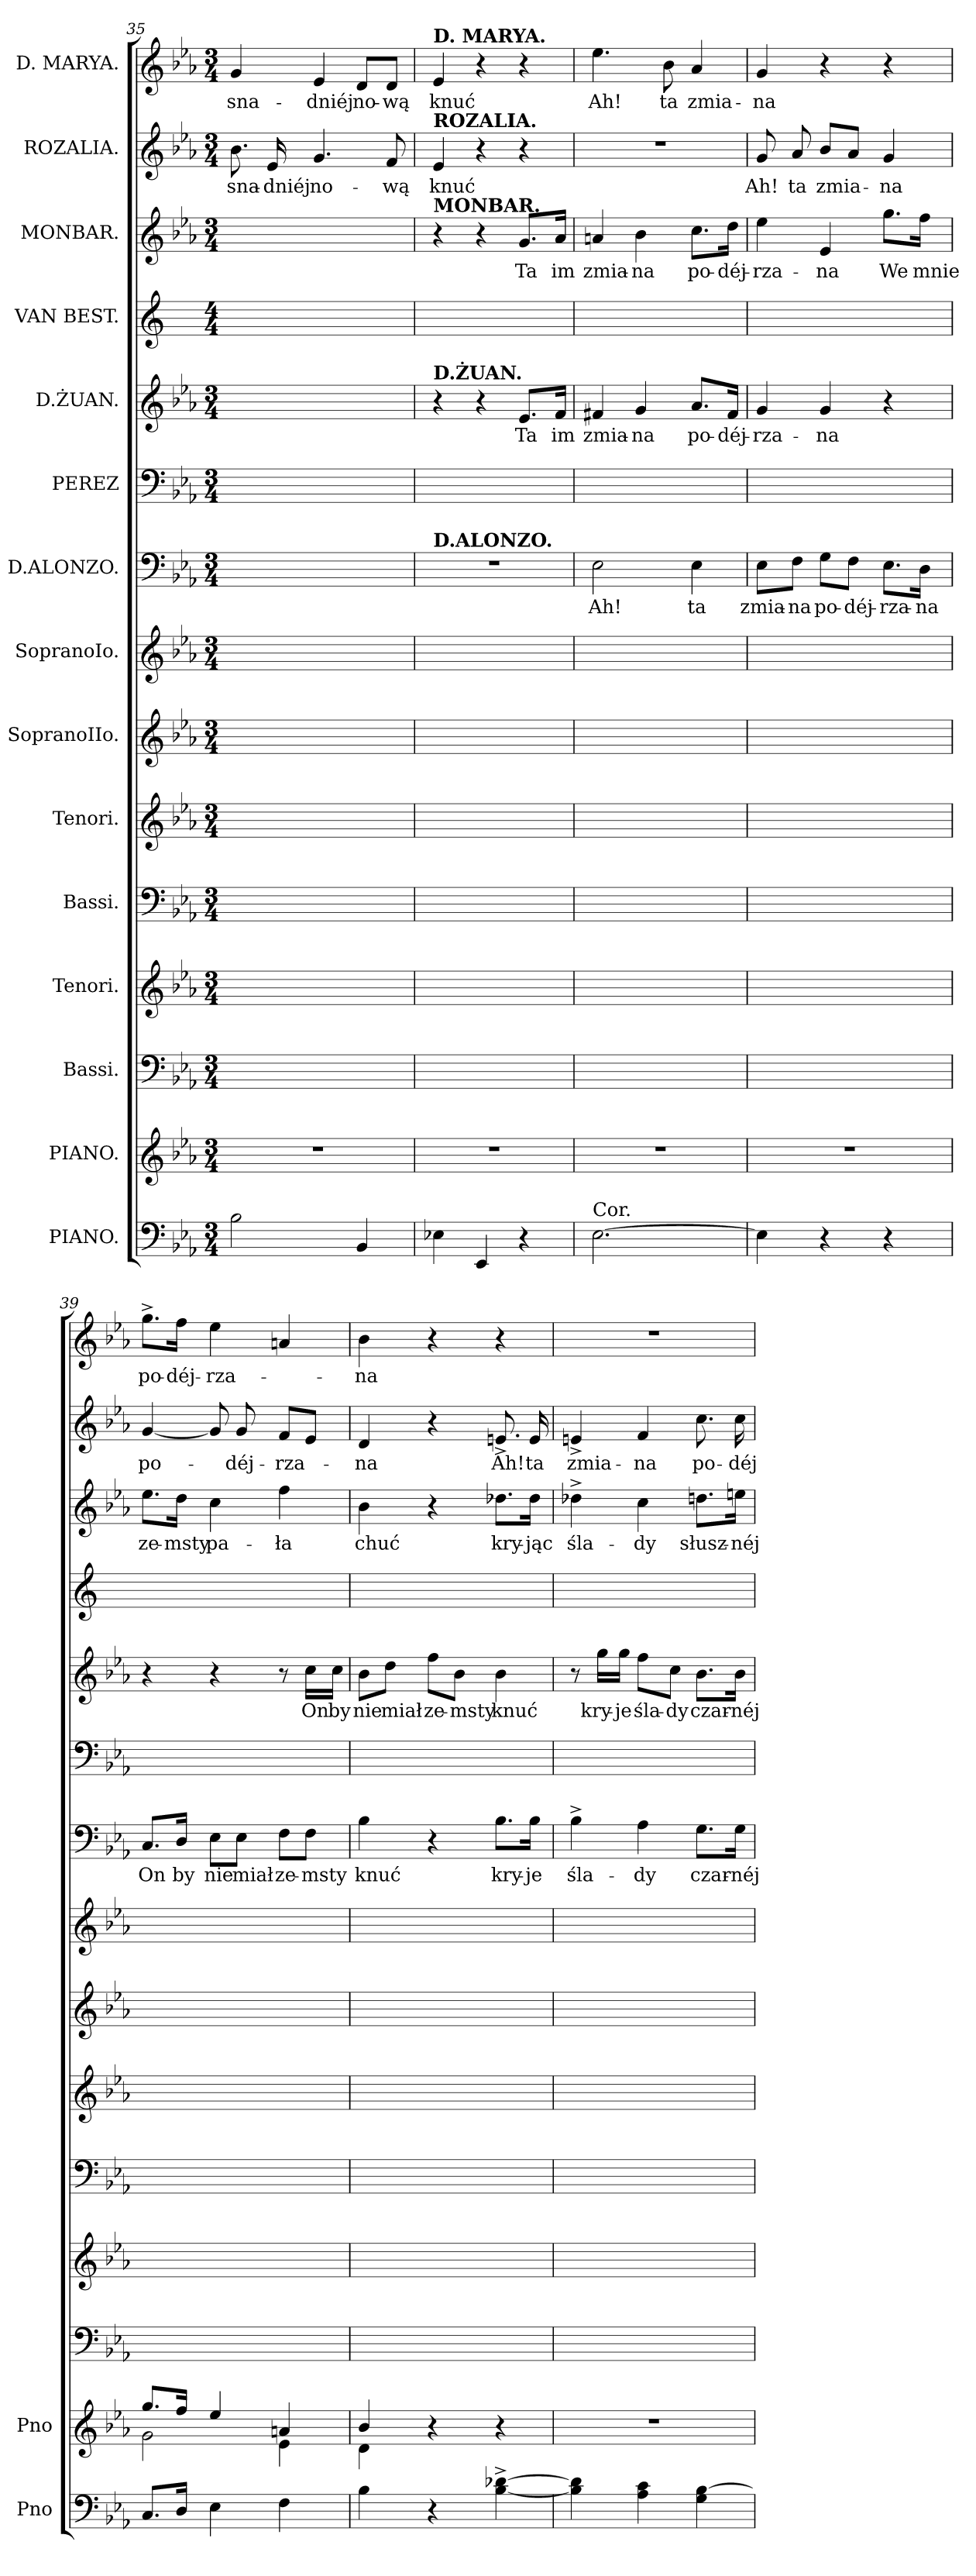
**kern	**kern	**kern	**kern	**kern	**kern	**kern	**kern	**kern	**text	**kern	**kern	**text	**kern	**kern	**text	**kern	**text	**kern	**text
*part15	*part14	*part13	*part12	*part11	*part10	*part9	*part8	*part7	*part7	*part6	*part5	*part5	*part4	*part3	*part3	*part2	*part2	*part1	*part1
*staff15	*staff14	*staff13	*staff12	*staff11	*staff10	*staff9	*staff8	*staff7	*staff7	*staff6	*staff5	*staff5	*staff4	*staff3	*staff3	*staff2	*staff2	*staff1	*staff1
*I"PIANO.	*I"PIANO.	*I"Bassi.	*I"Tenori.	*I"Bassi.	*I"Tenori.	*I"SopranoIIo.	*I"SopranoIo.	*I"D.ALONZO.	*	*I"PEREZ	*I"D.ŻUAN.	*	*I"VAN BEST.	*I"MONBAR.	*	*I"ROZALIA.	*	*I"D. MARYA.	*
*I'Pno	*I'Pno	*	*	*	*	*	*	*	*	*	*	*	*	*	*	*	*	*	*
*clefF4	*clefG2	*clefF4	*clefG2	*clefF4	*clefG2	*clefG2	*clefG2	*clefF4	*	*clefF4	*clefG2	*	*clefG2	*clefG2	*	*clefG2	*	*clefG2	*
*	*	*	*ITrd8c12	*	*ITrd8c12	*	*	*	*	*	*ITrd8c12	*	*ITrd8c12	*ITrd8c12	*	*	*	*	*
*k[b-e-a-]	*k[b-e-a-]	*k[b-e-a-]	*k[b-e-a-]	*k[b-e-a-]	*k[b-e-a-]	*k[b-e-a-]	*k[b-e-a-]	*k[b-e-a-]	*	*k[b-e-a-]	*k[b-e-a-]	*	*k[]	*k[b-e-a-]	*	*k[b-e-a-]	*	*k[b-e-a-]	*
*M3/4	*M3/4	*M3/4	*M3/4	*M3/4	*M3/4	*M3/4	*M3/4	*M3/4	*	*M3/4	*M3/4	*	*M4/4	*M3/4	*	*M3/4	*	*M3/4	*
=35	=35	=35	=35	=35	=35	=35	=35	=35	=35	=35	=35	=35	=35	=35	=35	=35	=35	=35	=35
2B-\	2.r	2.ryy	2.ryy	2.ryy	2.ryy	2.ryy	2.ryy	2.ryy	.	2.ryy	2.ryy	.	2.ryy	2.ryy	.	8.b-\	sna-	4g/	sna-
.	.	.	.	.	.	.	.	.	.	.	.	.	.	.	.	16e-/	-dniéj	.	.
.	.	.	.	.	.	.	.	.	.	.	.	.	.	.	.	4.g/	no-	4e-/	-dniéj
4BB-/	.	.	.	.	.	.	.	.	.	.	.	.	.	.	.	.	.	8d/L	no-
.	.	.	.	.	.	.	.	.	.	.	.	.	.	.	.	8f/	-wą	8d/J	-wą
=36	=36	=36	=36	=36	=36	=36	=36	=36	=36	=36	=36	=36	=36	=36	=36	=36	=36	=36	=36
!	!	!	!	!	!	!	!	!	!	!	!	!	!	!	!	!	!	!LO:TX:a:B:t=D. MARYA.	!
!	!	!	!	!	!	!	!	!	!	!	!	!	!	!	!	!LO:TX:a:B:t=ROZALIA.	!	!	!
!	!	!	!	!	!	!	!	!	!	!	!	!	!	!LO:TX:a:B:t=MONBAR.	!	!	!	!	!
!	!	!	!	!	!	!	!	!	!	!	!LO:TX:a:B:t=D.ŻUAN.	!	!	!	!	!	!	!	!
!	!	!	!	!	!	!	!	!LO:TX:a:B:t=D.ALONZO.	!	!	!	!	!	!	!	!	!	!	!
4E-X\	2.r	2.ryy	2.ryy	2.ryy	2.ryy	2.ryy	2.ryy	2.r	.	2.ryy	4r	.	2.ryy	4r	.	4e-/	knuć	4e-/	knuć
4EE-/	.	.	.	.	.	.	.	.	.	.	4r	.	.	4r	.	4r	.	4r	.
4r	.	.	.	.	.	.	.	.	.	.	8.E-/L	Ta	.	8.G/L	Ta	4r	.	4r	.
.	.	.	.	.	.	.	.	.	.	.	16F/Jk	im	.	16A-/Jk	im	.	.	.	.
=37	=37	=37	=37	=37	=37	=37	=37	=37	=37	=37	=37	=37	=37	=37	=37	=37	=37	=37	=37
!LO:TX:a:t=Cor.	!	!	!	!	!	!	!	!	!	!	!	!	!	!	!	!	!	!	!
[2.E-\	2.r	2.ryy	2.ryy	2.ryy	2.ryy	2.ryy	2.ryy	2E-\	Ah!	2.ryy	4F#X/	zmia-	2.ryy	4An/	zmia-	2.r	.	4.ee-\	Ah!
.	.	.	.	.	.	.	.	.	.	.	4G/	-na	.	4B-\	-na	.	.	.	.
.	.	.	.	.	.	.	.	.	.	.	.	.	.	.	.	.	.	8b-\	ta
.	.	.	.	.	.	.	.	4E-\	ta	.	8.A-/L	po-	.	8.c\L	po-	.	.	4a-/	zmia-
.	.	.	.	.	.	.	.	.	.	.	16F#/Jk	-déj-	.	16d\Jk	-déj-	.	.	.	.
=38	=38	=38	=38	=38	=38	=38	=38	=38	=38	=38	=38	=38	=38	=38	=38	=38	=38	=38	=38
4E-\]	2.r	2.ryy	2.ryy	2.ryy	2.ryy	2.ryy	2.ryy	8E-\L	zmia-	2.ryy	4G/	-rza-	2.ryy	4e-\	-rza-	8g/	Ah!	4g/	-na
.	.	.	.	.	.	.	.	8F\J	-na	.	.	.	.	.	.	8a-/	ta	.	.
4r	.	.	.	.	.	.	.	8G\L	po-	.	4G/	-na	.	4E-/	-na	8b-/L	zmia-	4r	.
.	.	.	.	.	.	.	.	8F\J	-déj-	.	.	.	.	.	.	8a-/J	.	.	.
4r	.	.	.	.	.	.	.	8.E-\L	-rza-	.	4r	.	.	8.g\L	We	4g/	-na	4r	.
.	.	.	.	.	.	.	.	16D\Jk	-na	.	.	.	.	16f\Jk	mnie	.	.	.	.
=39	=39	=39	=39	=39	=39	=39	=39	=39	=39	=39	=39	=39	=39	=39	=39	=39	=39	=39	=39
*	*^	*	*	*	*	*	*	*	*	*	*	*	*	*	*	*	*	*	*
8.C/L	8.gg/L	2g\	2.ryy	2.ryy	2.ryy	2.ryy	2.ryy	2.ryy	8.C/L	On	2.ryy	4r	.	2.ryy	8.e-\L	ze-	[4g/	po-	8.gg^\L	po-
16D/Jk	16ff/Jk	.	.	.	.	.	.	.	16D/Jk	by	.	.	.	.	16d\Jk	-msty	.	.	16ff\Jk	-déj-
4E-\	4ee-/	.	.	.	.	.	.	.	8E-\L	nie	.	4r	.	.	4c\	pa-	8g/]	.	4ee-\	-rza-
.	.	.	.	.	.	.	.	.	8E-\J	miał	.	.	.	.	.	.	8g/	-déj-	.	.
4F\	4an/	4e-\	.	.	.	.	.	.	8F\L	ze-	.	8r	.	.	4f\	-ła	8f/L	-rza-	4an/	.
.	.	.	.	.	.	.	.	.	8F\J	-msty	.	16c\LL	On	.	.	.	8e-/J	.	.	.
.	.	.	.	.	.	.	.	.	.	.	.	16c\JJ	by	.	.	.	.	.	.	.
=40	=40	=40	=40	=40	=40	=40	=40	=40	=40	=40	=40	=40	=40	=40	=40	=40	=40	=40	=40	=40
4B-\	4b-/	4d\	2.ryy	2.ryy	2.ryy	2.ryy	2.ryy	2.ryy	4B-\	knuć	2.ryy	8B-\L	nie	2.ryy	4B-\	chuć	4d/	-na	4b-\	-na
.	.	.	.	.	.	.	.	.	.	.	.	8d\J	miał	.	.	.	.	.	.	.
4r	4r	2ryy	.	.	.	.	.	.	4r	.	.	8f\L	ze-	.	4r	.	4r	.	4r	.
.	.	.	.	.	.	.	.	.	.	.	.	8B-\J	-msty	.	.	.	.	.	.	.
[4B-^<\ [4d-X^<\	4r	.	.	.	.	.	.	.	8.B-\L	kry-	.	4B-\	knuć	.	8.d-X\L	kry-	8.en^>/	Ah!	4r	.
.	.	.	.	.	.	.	.	.	16B-\Jk	-je	.	.	.	.	16d-\Jk	-jąc	16e/	ta	.	.
*	*v	*v	*	*	*	*	*	*	*	*	*	*	*	*	*	*	*	*	*	*
=41	=41	=41	=41	=41	=41	=41	=41	=41	=41	=41	=41	=41	=41	=41	=41	=41	=41	=41	=41
4B-]\ 4d-]\	2.r	2.ryy	2.ryy	2.ryy	2.ryy	2.ryy	2.ryy	4B-^\	śla-	2.ryy	8r	.	2.ryy	4d-X^\	śla-	4en^>/	zmia-	2.r	.
.	.	.	.	.	.	.	.	.	.	.	16g\LL	kry-	.	.	.	.	.	.	.
.	.	.	.	.	.	.	.	.	.	.	16g\JJ	-je	.	.	.	.	.	.	.
4A-\ 4c\	.	.	.	.	.	.	.	4A-\	-dy	.	8f\L	śla-	.	4c\	-dy	4f/	-na	.	.
.	.	.	.	.	.	.	.	.	.	.	8c\J	-dy	.	.	.	.	.	.	.
4G\ [4B-\	.	.	.	.	.	.	.	8.G\L	czar-	.	8.B-\L	czar-	.	8.dn\L	słusz-	8.cc\	po-	.	.
.	.	.	.	.	.	.	.	16G\Jk	-néj	.	16B-\Jk	-néj	.	16en\Jk	-néj	16cc\	-déj-	.	.
=	=	=	=	=	=	=	=	=	=	=	=	=	=	=	=	=	=	=	=
*-	*-	*-	*-	*-	*-	*-	*-	*-	*-	*-	*-	*-	*-	*-	*-	*-	*-	*-	*-
